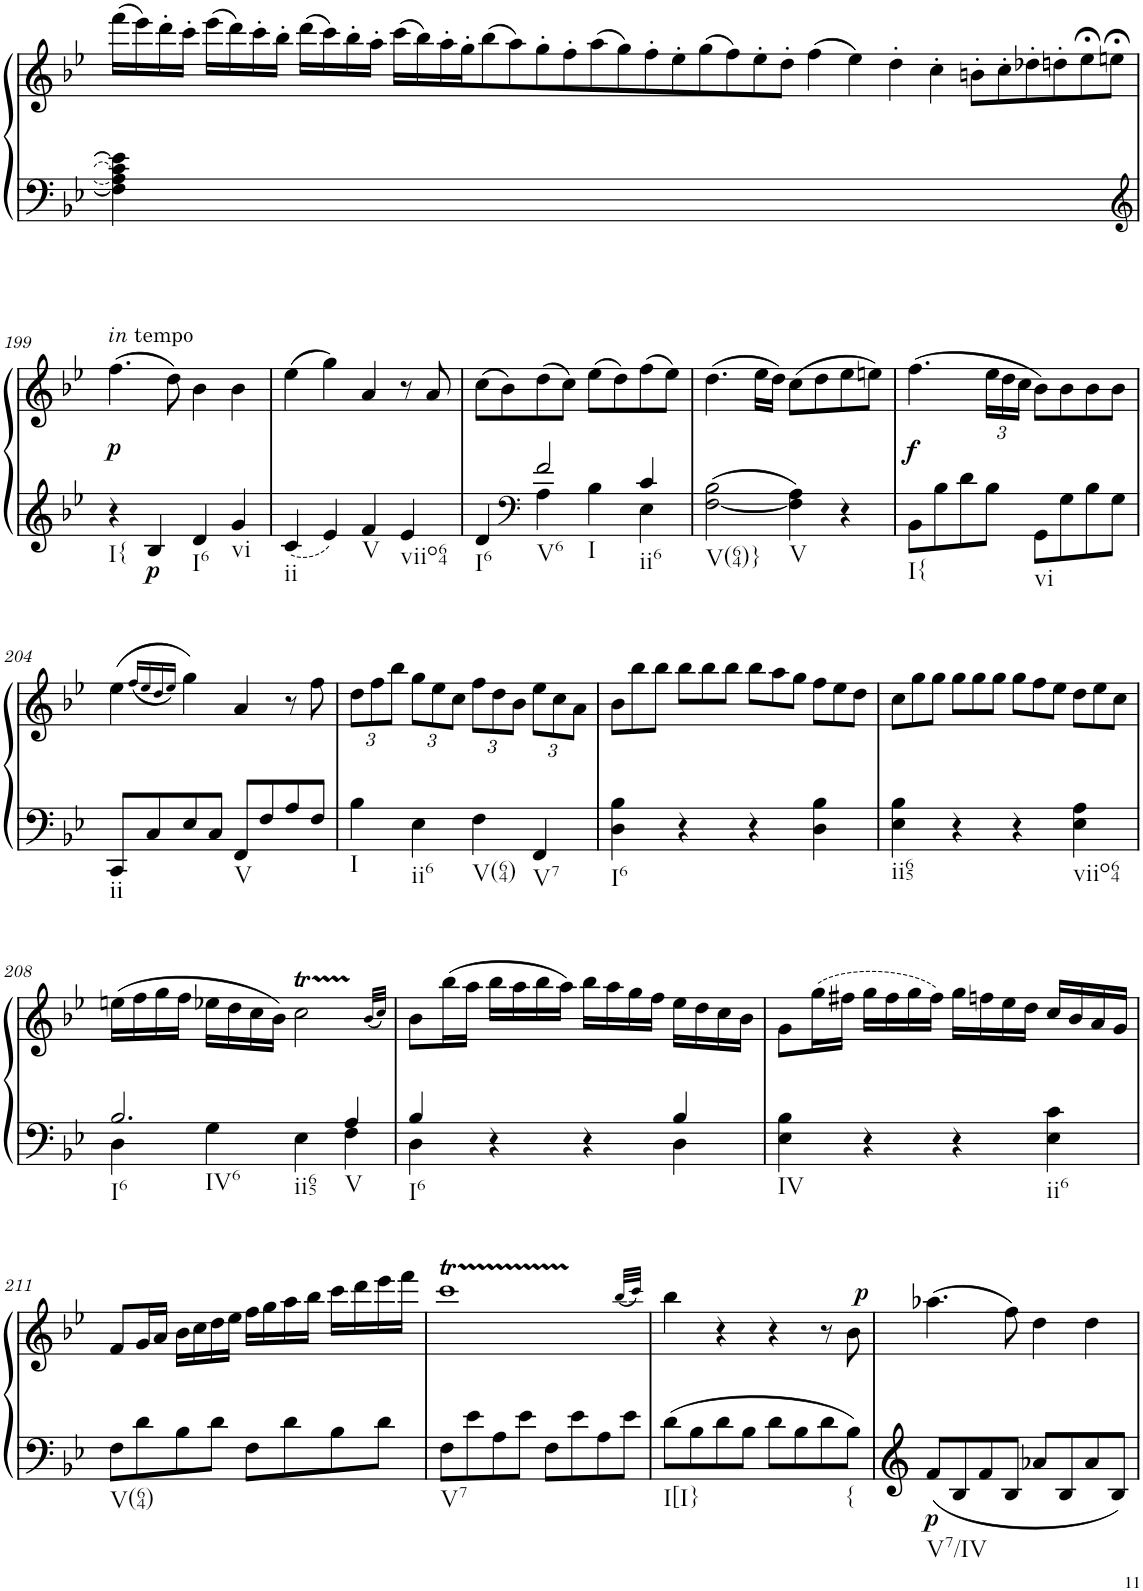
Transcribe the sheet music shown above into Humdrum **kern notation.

**kern	**kern	**dynam
*part1	*part1	*part1
*staff2	*staff1	*staff1/2
*I"Piano, Piano right	*	*
*I'Pno.	*	*
!!LO:PB:g=z
*clefF4	*clefG2	*
*k[b-e-]	*k[b-e-]	*
*M2/2	*M2/2	*
*met(c|)	*met(c|)	*
=198X3	=198X3	=198X3
4F\] 4A\] 4c\] 4e-\]	(16fff\LL	.
.	16eee-\)	.
.	16ddd'\	.
.	16ccc'\JJ	.
4ryy	(16eee-\LL	.
.	16ddd\)	.
.	16ccc'\	.
.	16bb-'\JJ	.
2ryy	(16ddd\LL	.
.	16ccc\)	.
.	16bb-'\	.
.	16aa'\JJ	.
.	(16ccc\LL	.
.	16bb-\)	.
.	16aa'\	.
.	16gg'\J	.
1ryy	(8bb-\	.
.	8aa\)	.
.	8gg'\	.
.	8ff'\	.
.	(8aa\	.
.	8gg\)	.
.	8ff'\	.
.	8ee-'\	.
1ryy	(8gg\	.
.	8ff\)	.
.	8ee-'\	.
.	8dd'\J	.
.	(4ff\	.
.	4ee-\)	.
2ryy	4dd'\	.
.	4cc'\	.
2ryy	8bn'\L	.
.	8cc'\	.
.	8dd-X'\	.
.	8ddn'\	.
4ryy	8ee-;<\	.
.	8een;<\J	.
!!LO:LB:g=z
=199	=199	=199
*clefG2	*	*
!	!LO:TX:a:i:t=in	!
!	!LO:TX:a:t=tempo	!
!LO:TX:b:t=I{	!	!
!	!	!LO:DY:b
4r	(4.ff\	p
!	!	!LO:DY:b=2
4B-/	.	p
.	8dd\)	.
!LO:TX:b:t=I6	!	!
4d/	4b-\	.
!LO:TX:b:t=vi	!	!
4g/	4b-\	.
=200	=200	=200
!LO:TX:b:t=ii	!	!
4c/	(4ee-\	.
4e-/	4gg\)	.
!LO:TX:b:t=V	!	!
4f/	4a/	.
!LO:TX:b:t=viio64	!	!
4e-/	8r	.
.	8a/	.
=201	=201	=201
*^	*	*
!LO:TX:b:t=I6	!	!	!
4d/	4ryy	(8cc\L	.
.	.	8b-\)	.
*clefF4	*	*	*
!LO:TX:b:t=V6	!	!	!
!LO:TX:b:t=I	!	!	!
2f/	4A\	(8dd\	.
.	.	8cc\J)	.
.	4B-\	(8ee-\L	.
.	.	8dd\)	.
!LO:TX:b:t=ii6	!	!	!
4c/	4E-\	(8ff\	.
.	.	8ee-\J)	.
*v	*v	*	*
=202	=202	=202
!LO:TX:b:t=V(64)}	!	!
[2F\ 2B-\	(4.dd\	.
.	16ee-\LL	.
.	16dd\JJ)	.
!LO:TX:b:t=V	!	!
4F\] 4A\	(8cc\L	.
.	8dd\	.
4r	8ee-\	.
.	8een\J)	.
=203	=203	=203
!LO:TX:b:t=I{	!	!
!	!	!LO:DY:b
8BB-\L	(4.ff\	f
8B-\	.	.
8d\	.	.
*	*Xbrackettup	*
8B-\J	24ee-\LL	.
.	24dd\	.
.	24cc\JJ	.
!LO:TX:b:t=vi	!	!
8GG\L	8b-\L)	.
8G\	8b-\	.
8B-\	8b-\	.
8G\J	8b-\J	.
!!LO:LB:g=z
=204	=204	=204
!LO:TX:b:t=ii	!	!
8CC/L	(4ee-\	.
8C/	.	.
.	(16qff/LL	.
.	16qee-/	.
.	16qdd/	.
.	16qee-/JJ)	.
8E-/	4gg\)	.
8C/J	.	.
!LO:TX:b:t=V	!	!
8FF/L	4a/	.
8F/	.	.
8A/	8r	.
8F/J	8ff\	.
=205	=205	=205
!LO:TX:b:t=I	!	!
4B-\	12dd\L	.
.	12ff\	.
.	12bb-\J	.
!LO:TX:b:t=ii6	!	!
4E-\	12gg\L	.
.	12ee-\	.
.	12cc\J	.
!LO:TX:b:t=V(64)	!	!
4F\	12ff\L	.
.	12dd\	.
.	12b-\J	.
!LO:TX:b:t=V7	!	!
4FF/	12ee-\L	.
.	12cc\	.
.	12a\J	.
=206	=206	=206
*	*Xtuplet	*
!LO:TX:b:t=I6	!	!
4D\ 4B-\	12b-\L	.
.	12bb-\	.
.	12bb-\J	.
4r	12bb-\L	.
.	12bb-\	.
.	12bb-\J	.
4r	12bb-\L	.
.	12aa\	.
.	12gg\J	.
4D\ 4B-\	12ff\L	.
.	12ee-\	.
.	12dd\J	.
=207	=207	=207
!LO:TX:b:t=ii65	!	!
4E-\ 4B-\	12cc\L	.
.	12gg\	.
.	12gg\J	.
4r	12gg\L	.
.	12gg\	.
.	12gg\J	.
4r	12gg\L	.
.	12ff\	.
.	12ee-\J	.
!LO:TX:b:t=viio64	!	!
4E-\ 4A\	12dd\L	.
.	12ee-\	.
.	12cc\J	.
!!LO:LB:g=z
=208	=208	=208
*^	*	*
!LO:TX:b:t=I6	!	!	!
!LO:TX:b:t=IV6	!	!	!
!LO:TX:b:t=ii65	!	!	!
2.B-/	4D\	(16een\LL	.
.	.	16ff\	.
.	.	16gg\	.
.	.	16ff\JJ	.
.	4G\	16ee-X\LL	.
.	.	16dd\	.
.	.	16cc\	.
.	.	16b-\JJ)	.
.	4E-\	2ccT\	.
!LO:TX:b:t=V	!	!	!
4A/	4F\	.	.
.	.	(32qb-/LLL	.
.	.	32qcc/JJJ)	.
=209	=209	=209	=209
!LO:TX:b:t=I6	!	!	!
4B-/	4D\	8b-\L	.
.	.	(16bb-\L	.
.	.	16aa\JJ	.
4r	2ryy	16bb-\LL	.
.	.	16aa\	.
.	.	16bb-\	.
.	.	16aa\JJ)	.
4r	.	16bb-\LL	.
.	.	16aa\	.
.	.	16gg\	.
.	.	16ff\JJ	.
4B-/	4D\	16ee-\LL	.
.	.	16dd\	.
.	.	16cc\	.
.	.	16b-\JJ	.
*v	*v	*	*
=210	=210	=210
!LO:TX:b:t=IV	!	!
4E-\ 4B-\	8g\L	.
.	(16gg\L	.
.	16ff#X\JJ	.
4r	16gg\LL	.
.	16ff#\	.
.	16gg\	.
.	16ff#\JJ)	.
4r	16gg\LL	.
.	16ffn\	.
.	16ee-\	.
.	16dd\JJ	.
!LO:TX:b:t=ii6	!	!
4E-\ 4c\	16cc/LL	.
.	16b-/	.
.	16a/	.
.	16g/JJ	.
!!LO:LB:g=z
=211	=211	=211
!LO:TX:b:t=V(64)	!	!
8F\L	8f/L	.
8d\	16g/L	.
.	16a/JJ	.
8B-\	16b-\LL	.
.	16cc\	.
8d\J	16dd\	.
.	16ee-\JJ	.
8F\L	16ff\LL	.
.	16gg\	.
8d\	16aa\	.
.	16bb-\JJ	.
8B-\	16ccc\LL	.
.	16ddd\	.
8d\J	16eee-\	.
.	16fff\JJ	.
=212	=212	=212
!LO:TX:b:t=V7	!	!
8F\L	1cccT	.
8e-\	.	.
8A\	.	.
8e-\J	.	.
8F\L	.	.
8e-\	.	.
8A\	.	.
8e-\J	.	.
.	(32qbb-/LLL	.
.	32qccc/JJJ)	.
=213	=213	=213
!LO:TX:b:t=I[I}	!	!
8d\L	4bb-\	.
8B-\	.	.
8d\	4r	.
8B-\J	.	.
8d\L	4r	.
8B-\	.	.
8d\	8r	.
!LO:TX:b:t={	!	!
!	!	!LO:DY:a
8B-\J	8b-\	p
=214	=214	=214
!LO:TX:b:t=V7/IV	!	!
!	!	!LO:DY:b=2
8f/L	(4.aa-X\	p
8B-/	.	.
8f/	.	.
8B-/J	8ff\)	.
8a-X/L	4dd\	.
8B-/	.	.
8a-/	4dd\	.
8B-/J	.	.
=	=	=
*-	*-	*-
